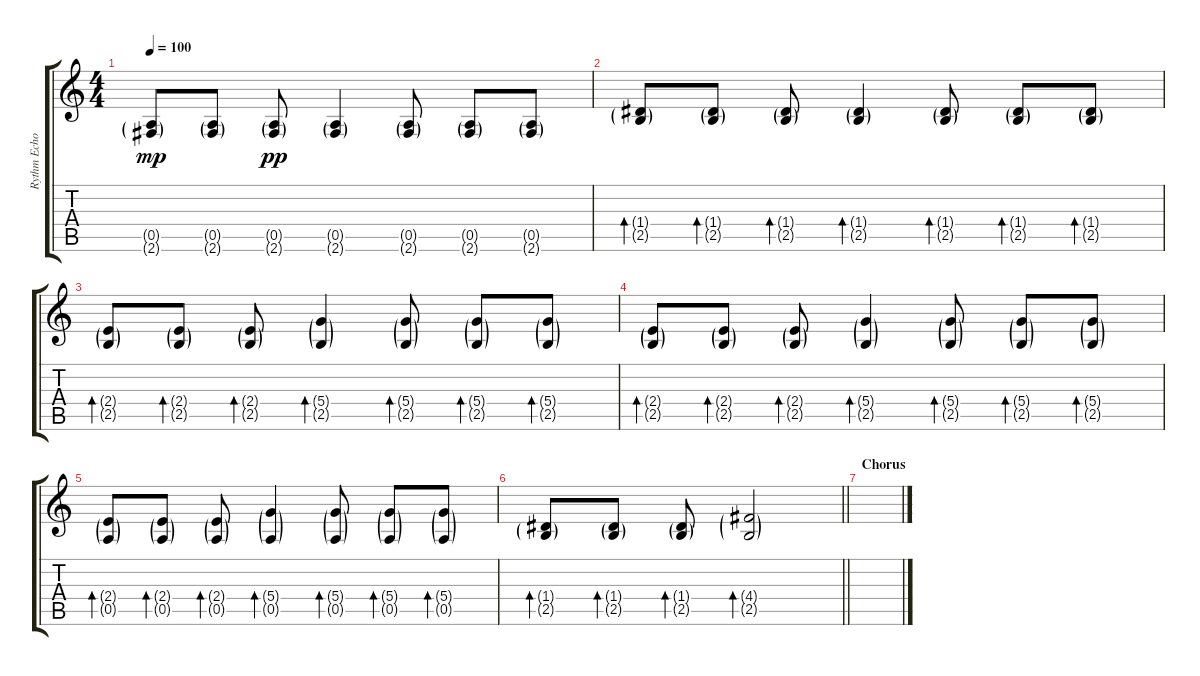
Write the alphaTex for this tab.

\track ("Rythm Echo" "Rythm Echo") {instrument electricguitarjazz}
\staff {score tabs}
\tuning (E4 B3 G3 D3 A2 E2) {hide}
\ts (4 4)
\tempo 100
\clef g2
\ks c
(0.5{g} 2.6{g}).8{dy mp} (0.5{g} 2.6{g}).8 (0.5{g} 2.6{g}).8{dy pp} (0.5{g} 2.6{g}).4 (0.5{g} 2.6{g}).8 (0.5{g} 2.6{g}).8 (0.5{g} 2.6{g}).8 |
(1.4{g} 2.5{g}).8{bd 60} (1.4{g} 2.5{g}).8{bd 60} (1.4{g} 2.5{g}).8{bd 60} (1.4{g} 2.5{g}).4{bd 60} (1.4{g} 2.5{g}).8{bd 60} (1.4{g} 2.5{g}).8{bd 60} (1.4{g} 2.5{g}).8{bd 60} |
(2.4{g} 2.5{g}).8{bd 60} (2.4{g} 2.5{g}).8{bd 60} (2.4{g} 2.5{g}).8{bd 60} (5.4{g} 2.5{g}).4{bd 60} (5.4{g} 2.5{g}).8{bd 60} (5.4{g} 2.5{g}).8{bd 60} (5.4{g} 2.5{g}).8{bd 60} |
(2.4{g} 2.5{g}).8{bd 60} (2.4{g} 2.5{g}).8{bd 60} (2.4{g} 2.5{g}).8{bd 60} (5.4{g} 2.5{g}).4{bd 60} (5.4{g} 2.5{g}).8{bd 60} (5.4{g} 2.5{g}).8{bd 60} (5.4{g} 2.5{g}).8{bd 60} |
(2.4{g} 0.5{g}).8{bd 60} (2.4{g} 0.5{g}).8{bd 60} (2.4{g} 0.5{g}).8{bd 60} (5.4{g} 0.5{g}).4{bd 60} (5.4{g} 0.5{g}).8{bd 60} (5.4{g} 0.5{g}).8{bd 60} (5.4{g} 0.5{g}).8{bd 60} |
\barLineRight lightlight
(1.4{g} 2.5{g}).8{bd 60} (1.4{g} 2.5{g}).8{bd 60} (1.4{g} 2.5{g}).8{bd 60} (4.4{g} 2.5{g}).2{bd 60} |
\section ("" "Chorus")
